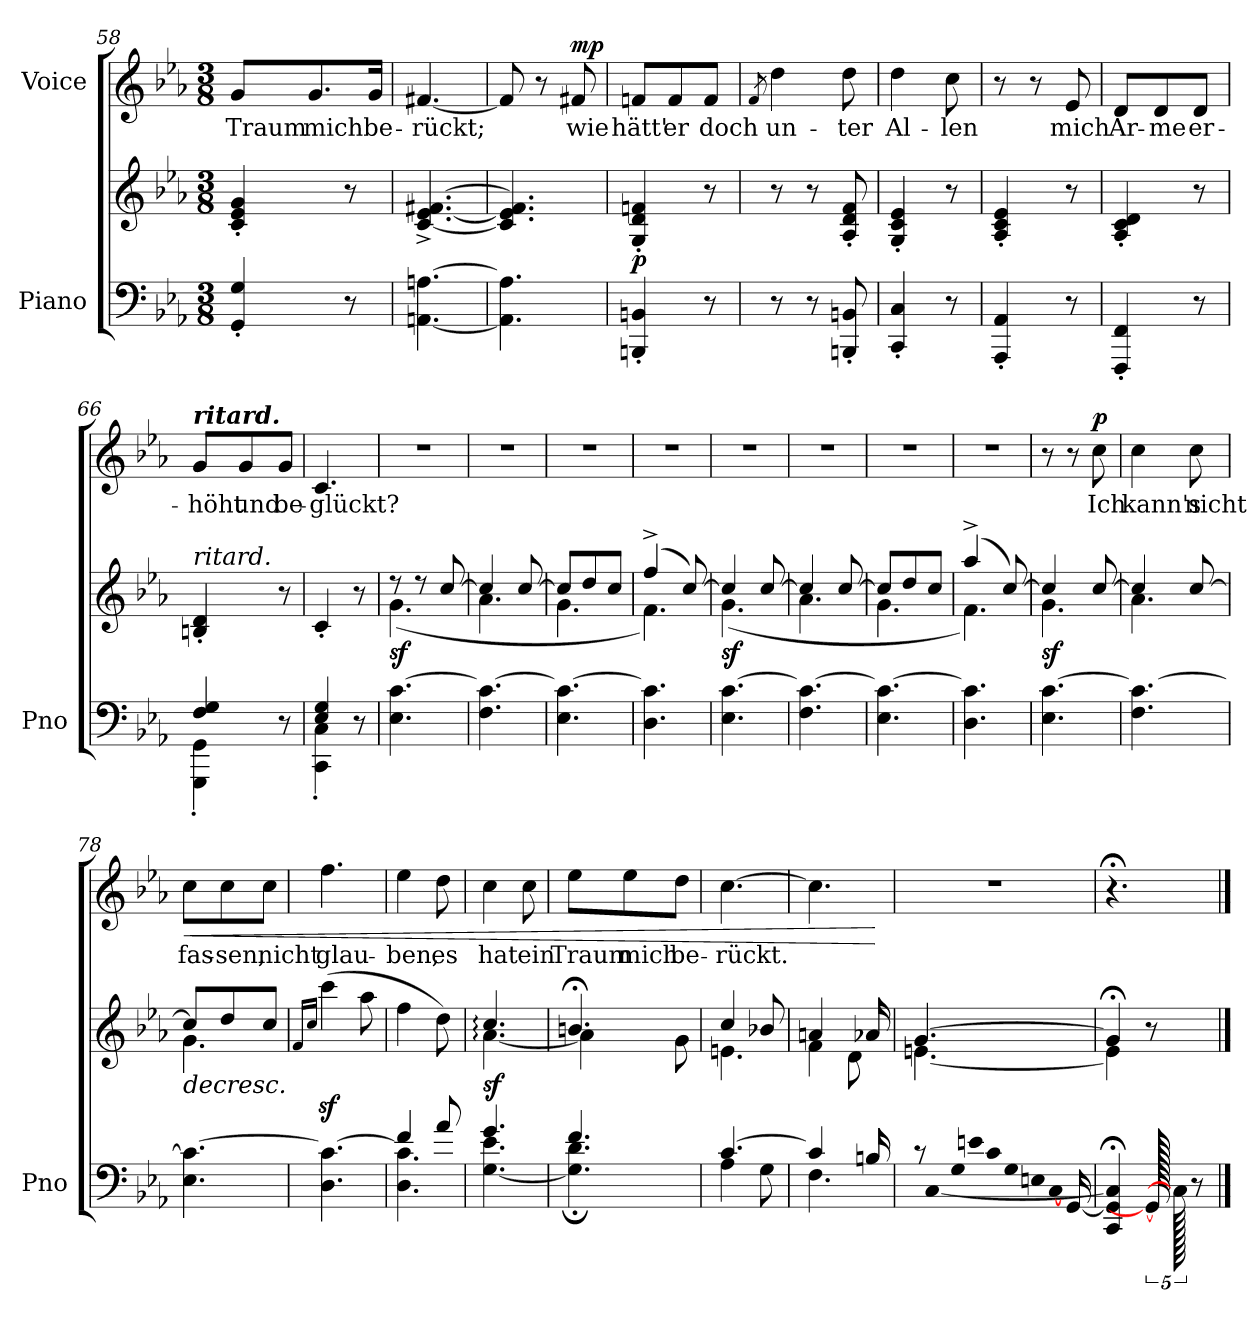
**kern	**kern	**dynam	**kern	**text	**dynam
*part2	*part2	*part2	*part1	*part1	*part1
*staff3	*staff2	*staff2/3	*staff1	*staff1	*staff1
*I"Piano	*	*	*I"Voice	*	*
*I'Pno	*	*	*	*	*
*clefF4	*clefG2	*	*clefG2	*	*
*k[b-e-a-]	*k[b-e-a-]	*	*k[b-e-a-]	*	*
*M3/8	*M3/8	*	*M3/8	*	*
=58	=58	=58	=58	=58	=58
!	!	!	!	!LO:LY:b	!
4GG/' 4G/'	4c/' 4e-/' 4g/'	.	8g/L	Traum	.
!	!	!	!	!LO:LY:b	!
.	.	.	8.g/	mich	.
8r	8r	.	.	.	.
!	!	!	!	!LO:LY:b	!
.	.	.	16g/Jk	be-	.
=59	=59	=59	=59	=59	=59
!	!	!	!	!LO:LY:b	!
[4.AAn\ [4.An\	[4.c/^ [4.e-/^ [4.f#X/^	.	[4.f#X/	-rückt;	.
=60	=60	=60	=60	=60	=60
4.AA\] 4.A\]	4.c/] 4.e-/] 4.f#/]	.	8f#/]	.	.
.	.	.	8r	.	.
!	!	!	!	!LO:LY:b	!LO:DY:a
.	.	.	8f#X/	wie	mp
=61	=61	=61	=61	=61	=61
!	!	!LO:DY:b	!	!LO:LY:b	!
4BBBn/' 4BBn/'	4G/' 4d/' 4fn/'	p	8fn/L	hätt'	.
!	!	!	!	!LO:LY:b	!
.	.	.	8f/	er	.
!	!	!	!	!LO:LY:b	!
8r	8r	.	8f/J	doch	.
=62	=62	=62	=62	=62	=62
.	.	.	8qf/	.	.
!	!	!	!	!LO:LY:b	!
8r	8r	.	4dd\	un-	.
8r	8r	.	.	.	.
!	!	!	!	!LO:LY:b	!
8BBBn/' 8BBn/'	8A-/' 8d/' 8f/'	.	8dd\	-ter	.
=63	=63	=63	=63	=63	=63
!	!	!	!	!LO:LY:b	!
4CC/' 4C/'	4G/' 4c/' 4e-/'	.	4dd\	Al-	.
!	!	!	!	!LO:LY:b	!
8r	8r	.	8cc\	-len	.
=64	=64	=64	=64	=64	=64
4AAA-/' 4AA-/'	4A-/' 4c/' 4e-/'	.	8r	.	.
.	.	.	8r	.	.
!	!	!	!	!LO:LY:b	!
8r	8r	.	8e-/	mich	.
!!LO:LB:g=z
=65	=65	=65	=65	=65	=65
!	!	!	!	!LO:LY:b	!
4FFF/' 4FF/'	4A-/' 4c/' 4d/'	.	8d/L	Ar-	.
!	!	!	!	!LO:LY:b	!
.	.	.	8d/	-me	.
!	!	!	!	!LO:LY:b	!
8r	8r	.	8d/J	er-	.
=66	=66	=66	=66	=66	=66
*^	*	*	*	*	*
!	!	!	!	!LO:TX:a:Bi:t=ritard.	!	!
!	!	!LO:TX:a:i:t=ritard.	!	!	!	!
!	!	!	!	!	!LO:LY:b	!
4F/ 4G/	4GGG\' 4GG\'	4Bn/' 4d/'	.	8g/L	-höht	.
!	!	!	!	!	!LO:LY:b	!
.	.	.	.	8g/	und	.
!	!	!	!	!	!LO:LY:b	!
8r	8ryy	8r	.	8g/J	be-	.
=67	=67	=67	=67	=67	=67	=67
*	*	*	*	*MM100	*	*
!	!	!	!	!	!LO:LY:b	!
4E-/ 4G/	4CC\' 4C\'	4c'/	.	4.c/	-glückt?	.
8r	8ryy	8r	.	.	.	.
=68	=68	=68	=68	=68	=68	=68
*	*	*^	*	*	*	*
!	!	!	!	!LO:DY:b	!	!	!
*v	*v	*	*	*	*	*	*
4.E-\ [4.c\	8r	(<4.g\	sf	4.r	.	.
.	8r	.	.	.	.	.
.	[8cc/	.	.	.	.	.
=69	=69	=69	=69	=69	=69	=69
4.F\ 4.c\_	4cc/]	4.a-\	.	4.r	.	.
.	[8cc/	.	.	.	.	.
=70	=70	=70	=70	=70	=70	=70
4.E-\ 4.c\_	8cc/L]	4.g\	.	4.r	.	.
.	8dd/	.	.	.	.	.
.	8cc/J	.	.	.	.	.
=71	=71	=71	=71	=71	=71	=71
4.D\ 4.c\]	(>4ff^/	4.f\)	.	4.r	.	.
.	[8cc/)	.	.	.	.	.
=72	=72	=72	=72	=72	=72	=72
!	!	!	!LO:DY:b	!	!	!
4.E-\ [4.c\	4cc/]	(<4.g\	sf	4.r	.	.
.	[8cc/	.	.	.	.	.
=73	=73	=73	=73	=73	=73	=73
4.F\ 4.c\_	4cc/]	4.a-\	.	4.r	.	.
.	[8cc/	.	.	.	.	.
=74	=74	=74	=74	=74	=74	=74
4.E-\ 4.c\_	8cc/L]	4.g\	.	4.r	.	.
.	8dd/	.	.	.	.	.
.	8cc/J	.	.	.	.	.
=75	=75	=75	=75	=75	=75	=75
4.D\ 4.c\]	(>4aa-^/	4.f\)	.	4.r	.	.
.	[8cc/)	.	.	.	.	.
!!LO:LB:g=z
=76	=76	=76	=76	=76	=76	=76
!	!	!	!LO:DY:b	!	!	!
4.E-\ [4.c\	4cc/]	4.g\	sf	8r	.	.
.	.	.	.	8r	.	.
!	!	!	!	!	!LO:LY:b	!LO:DY:a
.	[8cc/	.	.	8cc\	Ich	p
=77	=77	=77	=77	=77	=77	=77
!	!	!	!	!	!LO:LY:b	!
4.F\ 4.c\_	4cc/]	4.a-\	.	4cc\	kann's	.
!	!	!	!	!	!LO:LY:b	!
.	[8cc/	.	.	8cc\	nicht	.
=78	=78	=78	=78	=78	=78	=78
*	*	*	*	*MM95	*	*
!	!	!	!LO:HP:b	!	!LO:LY:b	!LO:HP:b
4.E-\ 4.c\_	8cc/L]	4.g\	>	8cc\L	fas-	<
!	!	!	!	!	!LO:LY:b	!
.	8dd/	.	.	8cc\	-sen,	.
!	!	!	!	!	!LO:LY:b	!
.	8cc/J	.	.	8cc\J	nicht	.
*	*v	*v	*	*	*	*
=79	=79	=79	=79	=79	=79
*	*	*	*MM91	*	*
.	16qf/LL	.	.	.	.
.	16qcc/JJ	.	.	.	.
!	!	!	!	!LO:LY:b	!
4.D\ 4.c\_	(>4cccz<\	.	4.ff\	glau-	.
.	8aa-\	.	.	.	.
=80	=80	=80	=80	=80	=80
*	*	*	*MM87	*	*
*^	*	*	*	*	*
!	!	!	!	!	!LO:LY:b	!
4f/	4.D\ 4.c\]	4ff\	.	4ee-\	-ben,	.
!	!	!	!	!	!LO:LY:b	!
8a-/	.	8dd\)	.	8dd\	es	.
=81	=81	=81	=81	=81	=81	=81
*	*	*	*	*MM83	*	*
*	*	*^	*	*	*	*
!	!	!	!	!LO:DY:b	!	!LO:LY:b	!
4.g/	[4.G\ 4.e-\	4.cc:/	[4.a-:\	sf	4cc\	hat	.
!	!	!	!	!	!	!LO:LY:b	!
.	.	.	.	.	8cc\	ein	.
=82	=82	=82	=82	=82	=82	=82	=82
*	*	*	*	*	*MM79	*	*
!	!	!	!	!	!	!LO:LY:b	!
4.f/	4.G\]; 4.d\;	4.bn;</	4a-\]	.	8ee-\L	Traum	.
!	!	!	!	!	!	!LO:LY:b	!
.	.	.	.	.	8ee-\	mich	.
!	!	!	!	!	!	!LO:LY:b	!
.	.	.	8g\	.	8dd\J	be-	.
=83	=83	=83	=83	=83	=83	=83	=83
*	*	*	*	*	*MM75	*	*
!	!	!	!	!	!	!LO:LY:b	!
[4.c/	4A-\	4cc/	4.en\	.	[4.cc\	-rückt.	.
.	8G\	8b-X/	.	.	.	.	.
=84	=84	=84	=84	=84	=84	=84	=84
4c/]	4.F\	4an/	4f\	.	4.cc\]	.	.
16ryy	.	16ryy	8d\	.	.	.	.
16Bn/	.	16a-X/	.	.	.	.	.
*v	*v	*	*	*	*	*	*
*	*v	*v	*	*	*	*
.	.	]	.	.	[
=85	=85	=85	=85	=85	=85
*	*	*	*MM40	*	*
*^	*^	*	*	*	*
8r	640ryy	[4.g/	[4.en\	.	4.r	.	.
.	[640%239C\	.	.	.	.	.	.
*Xtuplet	*	*	*	*	*	*	*
!LO:N:vis=4	!	!	!	!	!	!	!
640%23G/	.	.	.	.	.	.	.
!LO:N:vis=4	!	!	!	!	!	!	!
640%23en/	.	.	.	.	.	.	.
!LO:N:vis=4	!	!	!	!	!	!	!
640%23c/	.	.	.	.	.	.	.
!LO:N:vis=4	!	!	!	!	!	!	!
640%23G/	.	.	.	.	.	.	.
!LO:N:vis=4	!	!	!	!	!	!	!
640%23En/	.	.	.	.	.	.	.
!LO:N:vis=4	!	!	!	!	!	!	!
[640%23C/	.	.	.	.	.	.	.
[320%11GG/	.	.	.	.	.	.	.
*v	*v	*	*	*	*	*	*
=86	=86	=86	=86	=86	=86	=86
*	*	*	*	*MM60	*	*
4CC/;< 4GG/];< 4C/];<	4g;</]	4e\]	.	4.r;<	.	.
*tuplet	*	*	*	*	*	*
640GG/_	8r	8ryy	.	.	.	.
640C\]	.	.	.	.	.	.
8r	.	.	.	.	.	.
.	320ryy	320ryy	.	320ryy	.	.
*	*v	*v	*	*	*	*
==	==	==	==	==	==
*-	*-	*-	*-	*-	*-
